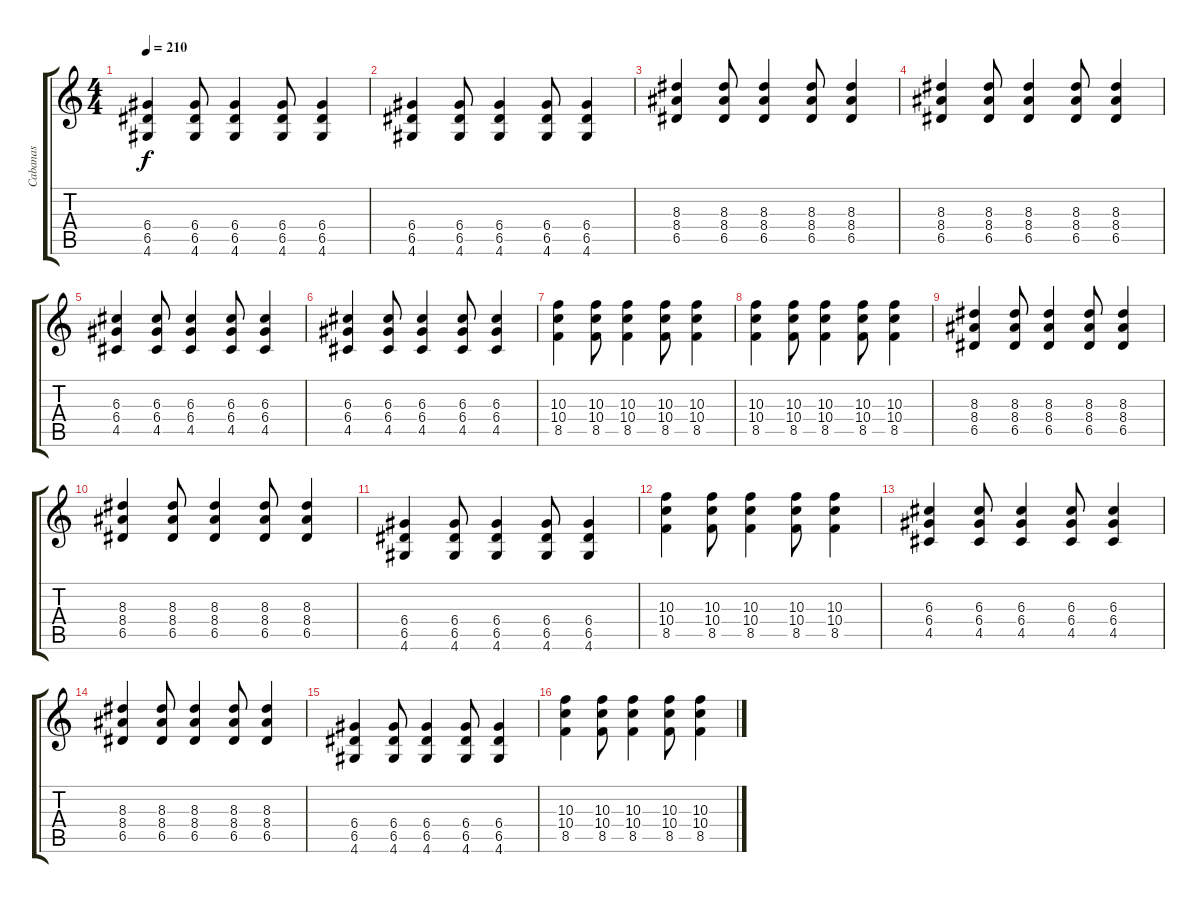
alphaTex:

\track ("Cabanas" "Cabanas") {instrument overdrivenguitar}
\staff {score tabs}
\tuning (E4 B3 G3 D3 A2 E2) {hide}
\ts (4 4)
\tempo 210
\clef g2
\ks c
(6.4 6.5 4.6).4{dy f} (6.4 6.5 4.6).8 (6.4 6.5 4.6).4 (6.4 6.5 4.6).8 (6.4 6.5 4.6).4 |
(6.4 6.5 4.6).4 (6.4 6.5 4.6).8 (6.4 6.5 4.6).4 (6.4 6.5 4.6).8 (6.4 6.5 4.6).4 |
(8.3 8.4 6.5).4 (8.3 8.4 6.5).8 (8.3 8.4 6.5).4 (8.3 8.4 6.5).8 (8.3 8.4 6.5).4 |
(8.3 8.4 6.5).4 (8.3 8.4 6.5).8 (8.3 8.4 6.5).4 (8.3 8.4 6.5).8 (8.3 8.4 6.5).4 |
(6.3 6.4 4.5).4 (6.3 6.4 4.5).8 (6.3 6.4 4.5).4 (6.3 6.4 4.5).8 (6.3 6.4 4.5).4 |
(6.3 6.4 4.5).4 (6.3 6.4 4.5).8 (6.3 6.4 4.5).4 (6.3 6.4 4.5).8 (6.3 6.4 4.5).4 |
(10.3 10.4 8.5).4 (10.3 10.4 8.5).8 (10.3 10.4 8.5).4 (10.3 10.4 8.5).8 (10.3 10.4 8.5).4 |
(10.3 10.4 8.5).4 (10.3 10.4 8.5).8 (10.3 10.4 8.5).4 (10.3 10.4 8.5).8 (10.3 10.4 8.5).4 |
(8.3 8.4 6.5).4 (8.3 8.4 6.5).8 (8.3 8.4 6.5).4 (8.3 8.4 6.5).8 (8.3 8.4 6.5).4 |
(8.3 8.4 6.5).4 (8.3 8.4 6.5).8 (8.3 8.4 6.5).4 (8.3 8.4 6.5).8 (8.3 8.4 6.5).4 |
(6.4 6.5 4.6).4 (6.4 6.5 4.6).8 (6.4 6.5 4.6).4 (6.4 6.5 4.6).8 (6.4 6.5 4.6).4 |
(10.3 10.4 8.5).4 (10.3 10.4 8.5).8 (10.3 10.4 8.5).4 (10.3 10.4 8.5).8 (10.3 10.4 8.5).4 |
(6.3 6.4 4.5).4 (6.3 6.4 4.5).8 (6.3 6.4 4.5).4 (6.3 6.4 4.5).8 (6.3 6.4 4.5).4 |
(8.3 8.4 6.5).4 (8.3 8.4 6.5).8 (8.3 8.4 6.5).4 (8.3 8.4 6.5).8 (8.3 8.4 6.5).4 |
(6.4 6.5 4.6).4 (6.4 6.5 4.6).8 (6.4 6.5 4.6).4 (6.4 6.5 4.6).8 (6.4 6.5 4.6).4 |
(10.3 10.4 8.5).4 (10.3 10.4 8.5).8 (10.3 10.4 8.5).4 (10.3 10.4 8.5).8 (10.3 10.4 8.5).4
